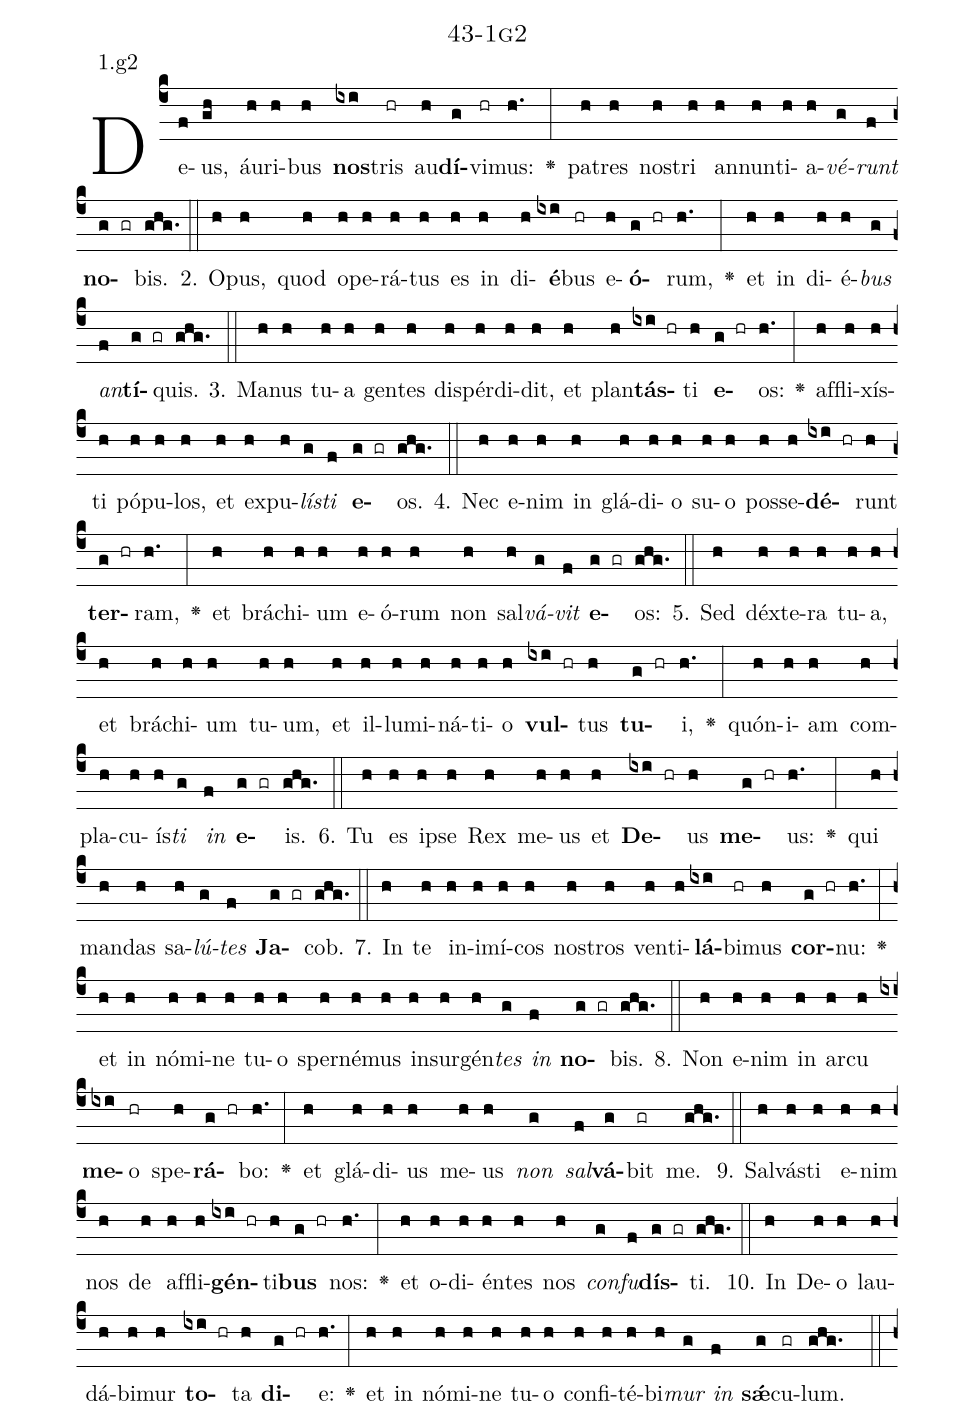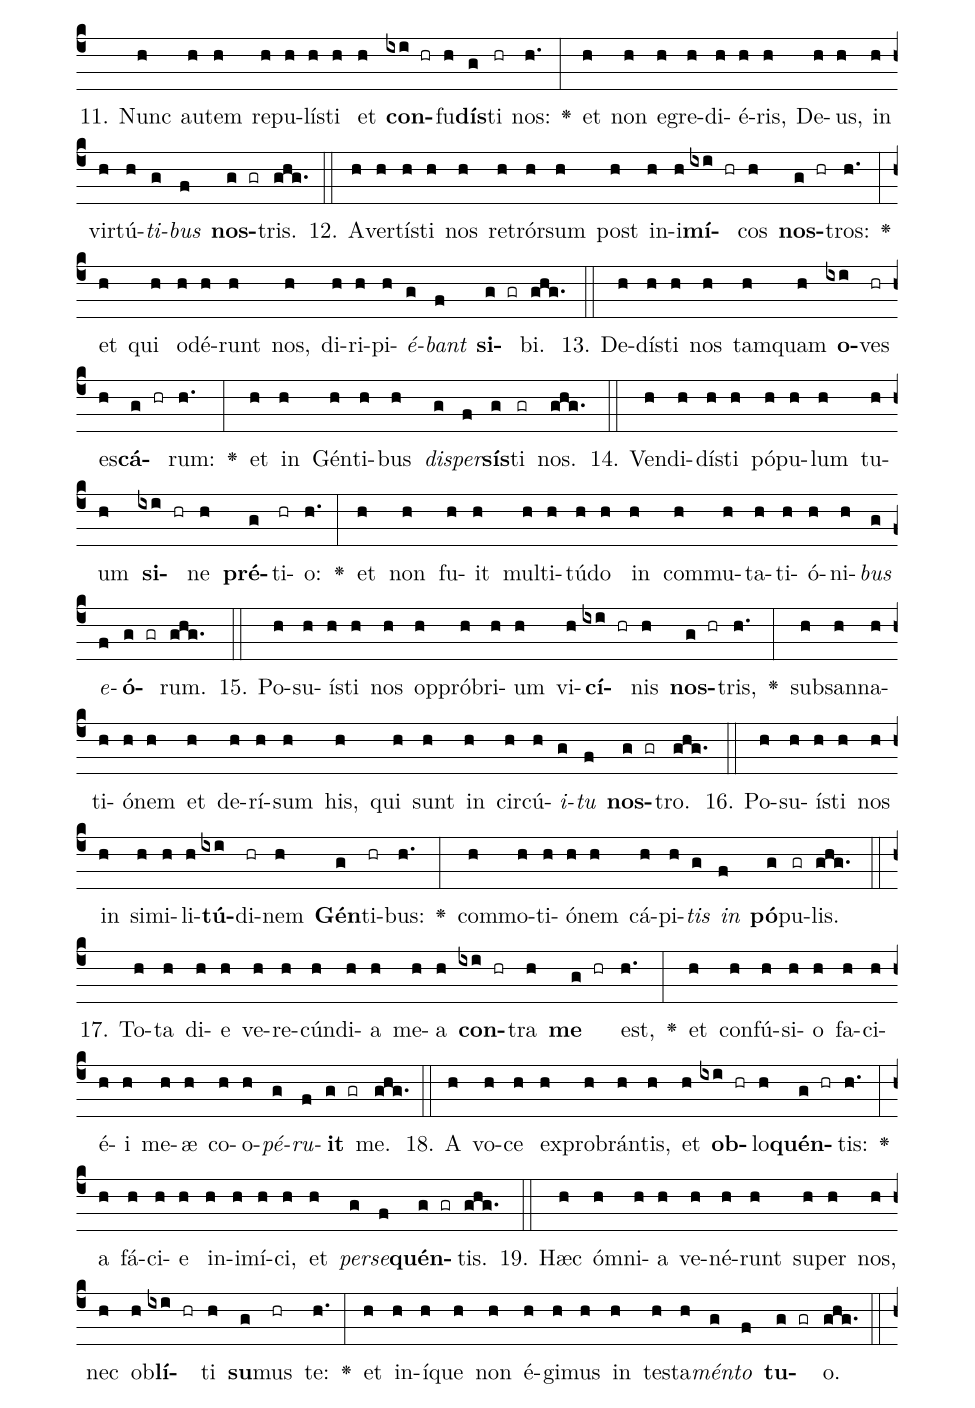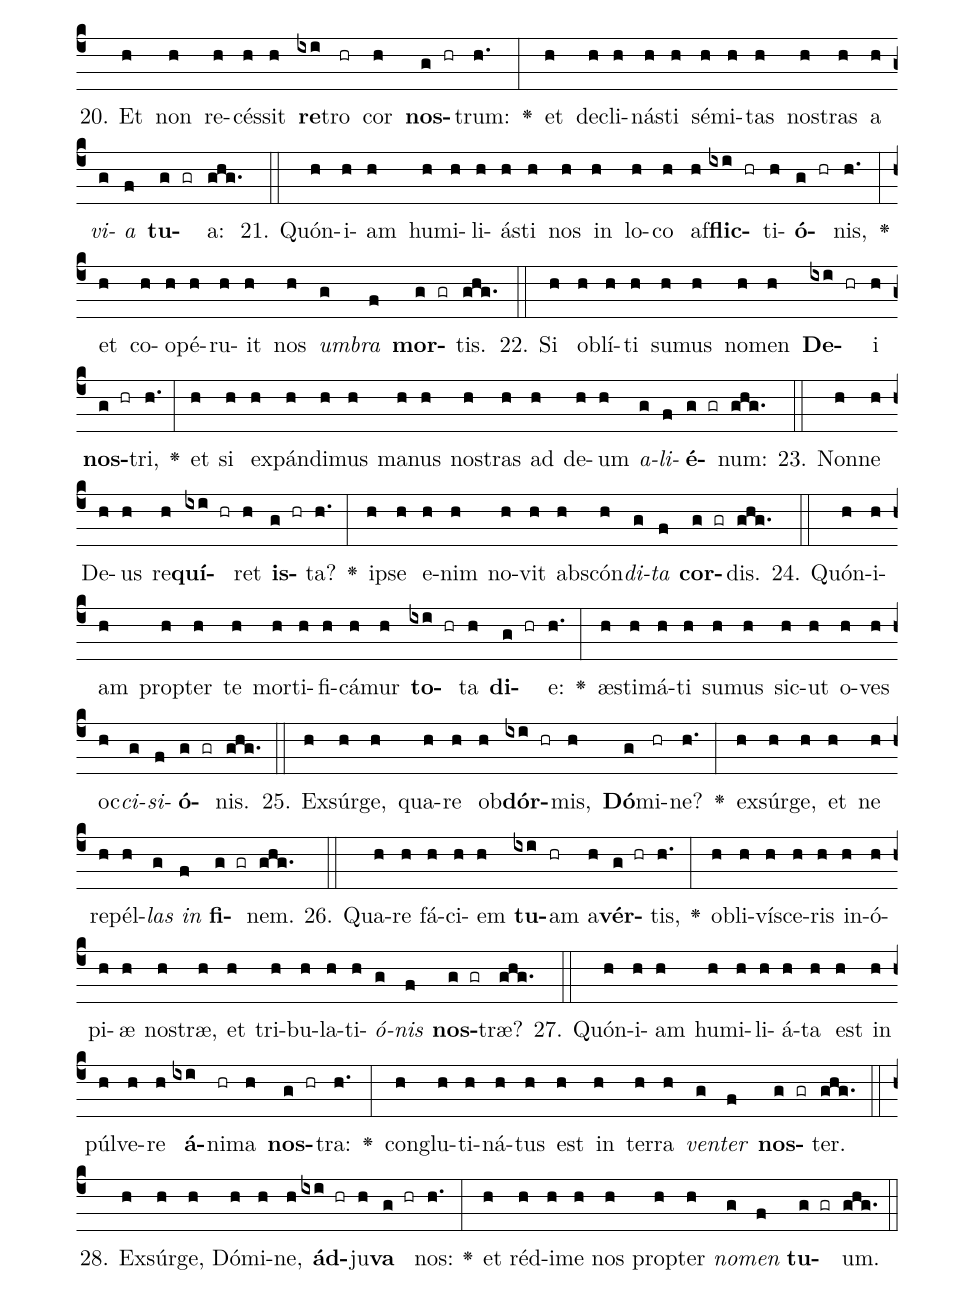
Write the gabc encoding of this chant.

name: 43-1g2;
annotation: 1.g2;
%%
(c4)De(f)us,(gh) áu(h)ri(h)bus(h) <b>nos</b>(ixi)tris(hr) au(h)<b>dí</b>(g)vi(hr)mus:(h.) <v>\greheightstar</v>(:) pa(h)tres(h) nos(h)tri(h) an(h)nun(h)ti(h)a(h)<i>vé</i>(g)<i>runt</i>(f) <b>no</b>(g gr)bis.(ghg.) (::)
2. O(h)pus,(h) quod(h) o(h)pe(h)rá(h)tus(h) es(h) in(h) di(h)<b>é</b>(ixi)bus(hr) e(h)<b>ó</b>(g hr)rum,(h.) <v>\greheightstar</v>(:) et(h) in(h) di(h)é(h)<i>bus</i>(g) <i>an</i>(f)<b>tí</b>(g gr)quis.(ghg.) (::)
3. Ma(h)nus(h) tu(h)a(h) gen(h)tes(h) dis(h)pér(h)di(h)dit,(h) et(h) plan(h)<b>tás</b>(ixi hr)ti(h) <b>e</b>(g hr)os:(h.) <v>\greheightstar</v>(:) af(h)fli(h)xís(h)ti(h) pó(h)pu(h)los,(h) et(h) ex(h)pu(h)<i>lís</i>(g)<i>ti</i>(f) <b>e</b>(g gr)os.(ghg.) (::)
4. Nec(h) e(h)nim(h) in(h) glá(h)di(h)o(h) su(h)o(h) pos(h)se(h)<b>dé</b>(ixi hr)runt(h) <b>ter</b>(g hr)ram,(h.) <v>\greheightstar</v>(:) et(h) brá(h)chi(h)um(h) e(h)ó(h)rum(h) non(h) sal(h)<i>vá</i>(g)<i>vit</i>(f) <b>e</b>(g gr)os:(ghg.) (::)
5. Sed(h) déx(h)te(h)ra(h) tu(h)a,(h) et(h) brá(h)chi(h)um(h) tu(h)um,(h) et(h) il(h)lu(h)mi(h)ná(h)ti(h)o(h) <b>vul</b>(ixi hr)tus(h) <b>tu</b>(g hr)i,(h.) <v>\greheightstar</v>(:) quón(h)i(h)am(h) com(h)pla(h)cu(h)ís(h)<i>ti</i>(g) <i>in</i>(f) <b>e</b>(g gr)is.(ghg.) (::)
6. Tu(h) es(h) ip(h)se(h) Rex(h) me(h)us(h) et(h) <b>De</b>(ixi hr)us(h) <b>me</b>(g hr)us:(h.) <v>\greheightstar</v>(:) qui(h) man(h)das(h) sa(h)<i>lú</i>(g)<i>tes</i>(f) <b>Ja</b>(g gr)cob.(ghg.) (::)
7. In(h) te(h) in(h)i(h)mí(h)cos(h) nos(h)tros(h) ven(h)ti(h)<b>lá</b>(ixi)bi(hr)mus(h) <b>cor</b>(g hr)nu:(h.) <v>\greheightstar</v>(:) et(h) in(h) nó(h)mi(h)ne(h) tu(h)o(h) sper(h)né(h)mus(h) in(h)sur(h)gén(h)<i>tes</i>(g) <i>in</i>(f) <b>no</b>(g gr)bis.(ghg.) (::)
8. Non(h) e(h)nim(h) in(h) ar(h)cu(h) <b>me</b>(ixi)o(hr) spe(h)<b>rá</b>(g hr)bo:(h.) <v>\greheightstar</v>(:) et(h) glá(h)di(h)us(h) me(h)us(h) <i>non</i>(g) <i>sal</i>(f)<b>vá</b>(g)bit(gr) me.(ghg.) (::)
9. Sal(h)vás(h)ti(h) e(h)nim(h) nos(h) de(h) af(h)fli(h)<b>gén</b>(ixi hr)ti(h)<b>bus</b>(g hr) nos:(h.) <v>\greheightstar</v>(:) et(h) o(h)di(h)én(h)tes(h) nos(h) <i>con</i>(g)<i>fu</i>(f)<b>dís</b>(g gr)ti.(ghg.) (::)
10. In(h) De(h)o(h) lau(h)dá(h)bi(h)mur(h) <b>to</b>(ixi hr)ta(h) <b>di</b>(g hr)e:(h.) <v>\greheightstar</v>(:) et(h) in(h) nó(h)mi(h)ne(h) tu(h)o(h) con(h)fi(h)té(h)bi(h)<i>mur</i>(g) <i>in</i>(f) <b>sǽ</b>(g)cu(gr)lum.(ghg.) (::)
11. Nunc(h) au(h)tem(h) re(h)pu(h)lís(h)ti(h) et(h) <b>con</b>(ixi hr)fu(h)<b>dís</b>(g)ti(hr) nos:(h.) <v>\greheightstar</v>(:) et(h) non(h) e(h)gre(h)di(h)é(h)ris,(h) De(h)us,(h) in(h) vir(h)tú(h)<i>ti</i>(g)<i>bus</i>(f) <b>nos</b>(g gr)tris.(ghg.) (::)
12. A(h)ver(h)tís(h)ti(h) nos(h) re(h)trór(h)sum(h) post(h) in(h)i(h)<b>mí</b>(ixi hr)cos(h) <b>nos</b>(g hr)tros:(h.) <v>\greheightstar</v>(:) et(h) qui(h) o(h)dé(h)runt(h) nos,(h) di(h)ri(h)pi(h)<i>é</i>(g)<i>bant</i>(f) <b>si</b>(g gr)bi.(ghg.) (::)
13. De(h)dís(h)ti(h) nos(h) tam(h)quam(h) <b>o</b>(ixi)ves(hr) es(h)<b>cá</b>(g hr)rum:(h.) <v>\greheightstar</v>(:) et(h) in(h) Gén(h)ti(h)bus(h) <i>di</i>(g)<i>sper</i>(f)<b>sís</b>(g)ti(gr) nos.(ghg.) (::)
14. Ven(h)di(h)dís(h)ti(h) pó(h)pu(h)lum(h) tu(h)um(h) <b>si</b>(ixi hr)ne(h) <b>pré</b>(g)ti(hr)o:(h.) <v>\greheightstar</v>(:) et(h) non(h) fu(h)it(h) mul(h)ti(h)tú(h)do(h) in(h) com(h)mu(h)ta(h)ti(h)ó(h)ni(h)<i>bus</i>(g) <i>e</i>(f)<b>ó</b>(g gr)rum.(ghg.) (::)
15. Po(h)su(h)ís(h)ti(h) nos(h) op(h)pró(h)bri(h)um(h) vi(h)<b>cí</b>(ixi hr)nis(h) <b>nos</b>(g hr)tris,(h.) <v>\greheightstar</v>(:) sub(h)san(h)na(h)ti(h)ó(h)nem(h) et(h) de(h)rí(h)sum(h) his,(h) qui(h) sunt(h) in(h) cir(h)cú(h)<i>i</i>(g)<i>tu</i>(f) <b>nos</b>(g gr)tro.(ghg.) (::)
16. Po(h)su(h)ís(h)ti(h) nos(h) in(h) si(h)mi(h)li(h)<b>tú</b>(ixi)di(hr)nem(h) <b>Gén</b>(g)ti(hr)bus:(h.) <v>\greheightstar</v>(:) com(h)mo(h)ti(h)ó(h)nem(h) cá(h)pi(h)<i>tis</i>(g) <i>in</i>(f) <b>pó</b>(g)pu(gr)lis.(ghg.) (::)
17. To(h)ta(h) di(h)e(h) ve(h)re(h)cún(h)di(h)a(h) me(h)a(h) <b>con</b>(ixi hr)tra(h) <b>me</b>(g hr) est,(h.) <v>\greheightstar</v>(:) et(h) con(h)fú(h)si(h)o(h) fa(h)ci(h)é(h)i(h) me(h)æ(h) co(h)o(h)<i>pé</i>(g)<i>ru</i>(f)<b>it</b>(g gr) me.(ghg.) (::)
18. A(h) vo(h)ce(h) ex(h)pro(h)brán(h)tis,(h) et(h) <b>ob</b>(ixi hr)lo(h)<b>quén</b>(g hr)tis:(h.) <v>\greheightstar</v>(:) a(h) fá(h)ci(h)e(h) in(h)i(h)mí(h)ci,(h) et(h) <i>per</i>(g)<i>se</i>(f)<b>quén</b>(g gr)tis.(ghg.) (::)
19. Hæc(h) óm(h)ni(h)a(h) ve(h)né(h)runt(h) su(h)per(h) nos,(h) nec(h) ob(h)<b>lí</b>(ixi hr)ti(h) <b>su</b>(g)mus(hr) te:(h.) <v>\greheightstar</v>(:) et(h) in(h)í(h)que(h) non(h) é(h)gi(h)mus(h) in(h) tes(h)ta(h)<i>mén</i>(g)<i>to</i>(f) <b>tu</b>(g gr)o.(ghg.) (::)
20. Et(h) non(h) re(h)cés(h)sit(h) <b>re</b>(ixi)tro(hr) cor(h) <b>nos</b>(g hr)trum:(h.) <v>\greheightstar</v>(:) et(h) de(h)cli(h)nás(h)ti(h) sé(h)mi(h)tas(h) nos(h)tras(h) a(h) <i>vi</i>(g)<i>a</i>(f) <b>tu</b>(g gr)a:(ghg.) (::)
21. Quón(h)i(h)am(h) hu(h)mi(h)li(h)ás(h)ti(h) nos(h) in(h) lo(h)co(h) af(h)<b>flic</b>(ixi hr)ti(h)<b>ó</b>(g hr)nis,(h.) <v>\greheightstar</v>(:) et(h) co(h)o(h)pé(h)ru(h)it(h) nos(h) <i>um</i>(g)<i>bra</i>(f) <b>mor</b>(g gr)tis.(ghg.) (::)
22. Si(h) ob(h)lí(h)ti(h) su(h)mus(h) no(h)men(h) <b>De</b>(ixi hr)i(h) <b>nos</b>(g hr)tri,(h.) <v>\greheightstar</v>(:) et(h) si(h) ex(h)pán(h)di(h)mus(h) ma(h)nus(h) nos(h)tras(h) ad(h) de(h)um(h) <i>a</i>(g)<i>li</i>(f)<b>é</b>(g gr)num:(ghg.) (::)
23. Non(h)ne(h) De(h)us(h) re(h)<b>quí</b>(ixi hr)ret(h) <b>is</b>(g hr)ta?(h.) <v>\greheightstar</v>(:) ip(h)se(h) e(h)nim(h) no(h)vit(h) abs(h)cón(h)<i>di</i>(g)<i>ta</i>(f) <b>cor</b>(g gr)dis.(ghg.) (::)
24. Quón(h)i(h)am(h) prop(h)ter(h) te(h) mor(h)ti(h)fi(h)cá(h)mur(h) <b>to</b>(ixi hr)ta(h) <b>di</b>(g hr)e:(h.) <v>\greheightstar</v>(:) æs(h)ti(h)má(h)ti(h) su(h)mus(h) sic(h)ut(h) o(h)ves(h) oc(h)<i>ci</i>(g)<i>si</i>(f)<b>ó</b>(g gr)nis.(ghg.) (::)
25. Ex(h)súr(h)ge,(h) qua(h)re(h) ob(h)<b>dór</b>(ixi hr)mis,(h) <b>Dó</b>(g)mi(hr)ne?(h.) <v>\greheightstar</v>(:) ex(h)súr(h)ge,(h) et(h) ne(h) re(h)pél(h)<i>las</i>(g) <i>in</i>(f) <b>fi</b>(g gr)nem.(ghg.) (::)
26. Qua(h)re(h) fá(h)ci(h)em(h) <b>tu</b>(ixi)am(hr) a(h)<b>vér</b>(g hr)tis,(h.) <v>\greheightstar</v>(:) ob(h)li(h)ví(h)sce(h)ris(h) in(h)ó(h)pi(h)æ(h) nos(h)træ,(h) et(h) tri(h)bu(h)la(h)ti(h)<i>ó</i>(g)<i>nis</i>(f) <b>nos</b>(g gr)træ?(ghg.) (::)
27. Quón(h)i(h)am(h) hu(h)mi(h)li(h)á(h)ta(h) est(h) in(h) púl(h)ve(h)re(h) <b>á</b>(ixi)ni(hr)ma(h) <b>nos</b>(g hr)tra:(h.) <v>\greheightstar</v>(:) con(h)glu(h)ti(h)ná(h)tus(h) est(h) in(h) ter(h)ra(h) <i>ven</i>(g)<i>ter</i>(f) <b>nos</b>(g gr)ter.(ghg.) (::)
28. Ex(h)súr(h)ge,(h) Dó(h)mi(h)ne,(h) <b>ád</b>(ixi hr)ju(h)<b>va</b>(g hr) nos:(h.) <v>\greheightstar</v>(:) et(h) réd(h)i(h)me(h) nos(h) prop(h)ter(h) <i>no</i>(g)<i>men</i>(f) <b>tu</b>(g gr)um.(ghg.) (::)
